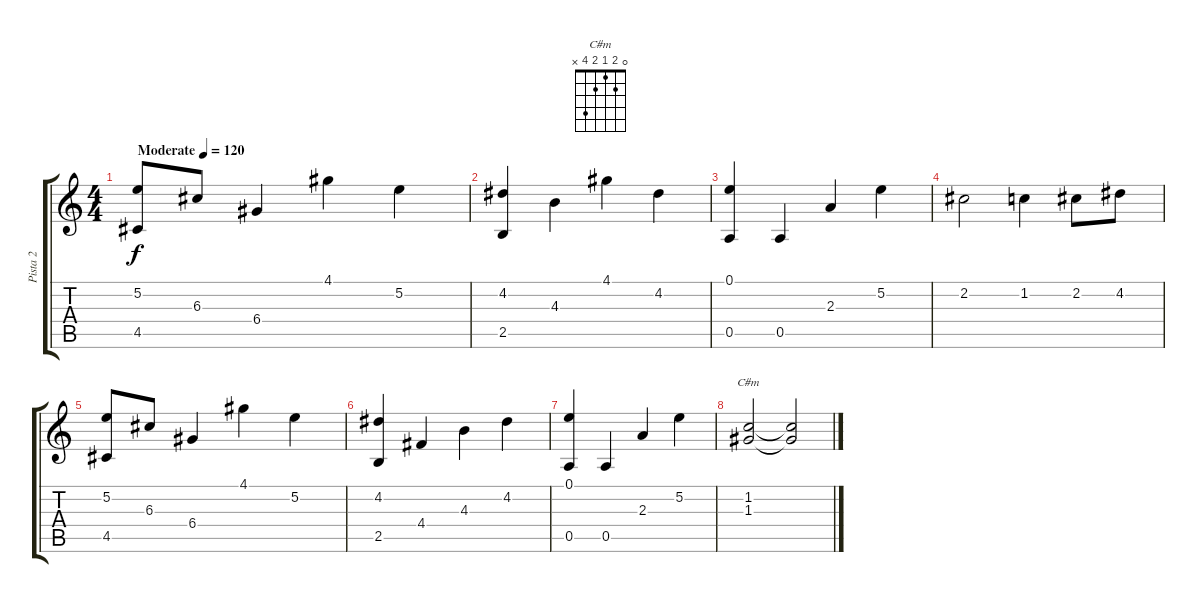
\track ("Pista 2" "Pista 2") {instrument acousticguitarsteel}
\staff {score tabs}
\tuning (E4 B3 G3 D3 A2 E2) {hide}
\chord ("C#m" 0 2 1 2 4 x)
\ts (4 4)
\tempo (120 "Moderate")
\clef g2
\ks c
(5.2 4.5).8{dy f instrument acousticguitarsteel} 6.3.8 6.4.4 4.1.4 5.2.4 |
(4.2 2.5).4 4.3.4 4.1.4 4.2.4 |
(0.1 0.5).4 0.5.4 2.3.4 5.2.4 |
2.2.2 1.2.4 2.2.8 4.2.8 |
(5.2 4.5).8 6.3.8 6.4.4 4.1.4 5.2.4 |
(4.2 2.5).4 4.4.4 4.3.4 4.2.4 |
(0.1 0.5).4 0.5.4 2.3.4 5.2.4 |
(1.2 1.3).2{ch "C#m"} (1.2{t} 1.3{t}).2
